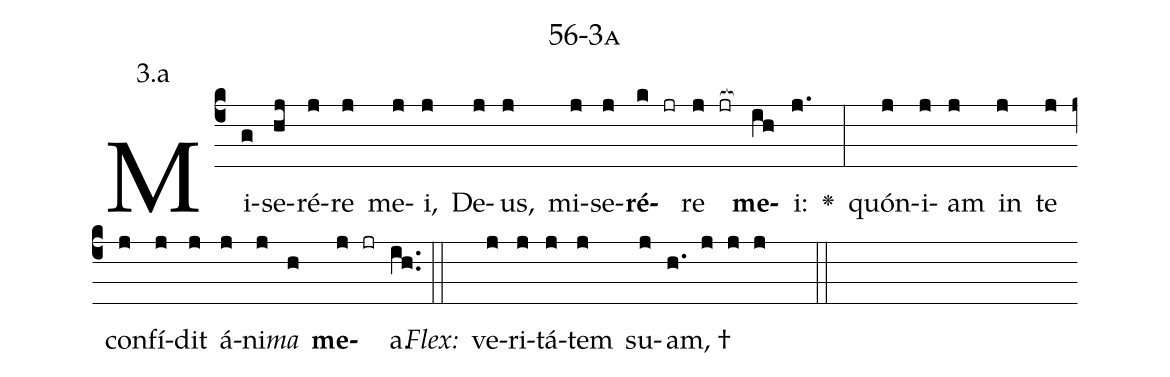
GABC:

name: 56-3a;
annotation: 3.a;
%%
(c4)Mi(g)se(hj)ré(j)re(j) me(j)i,(j) De(j)us,(j) mi(j)se(j)<b>ré</b>(k jr)re(j jr[ocb:1{]) <b>me</b>(ih[ocb:0}])i:(j.) <v>\greheightstar</v>(:) quón(j)i(j)am(j) in(j) te(j) con(j)fí(j)dit(j) á(j)ni(j)<i>ma</i>(h) <b>me</b>(j jr)a.(ih..) (::)
<i>Flex:</i>()  ve(j)ri(j)tá(j)tem(j) su(j)am, †(h. j j j  ::)

%E(j) u(j) o(j) u(h) a(j) e.(ih..) (::)
